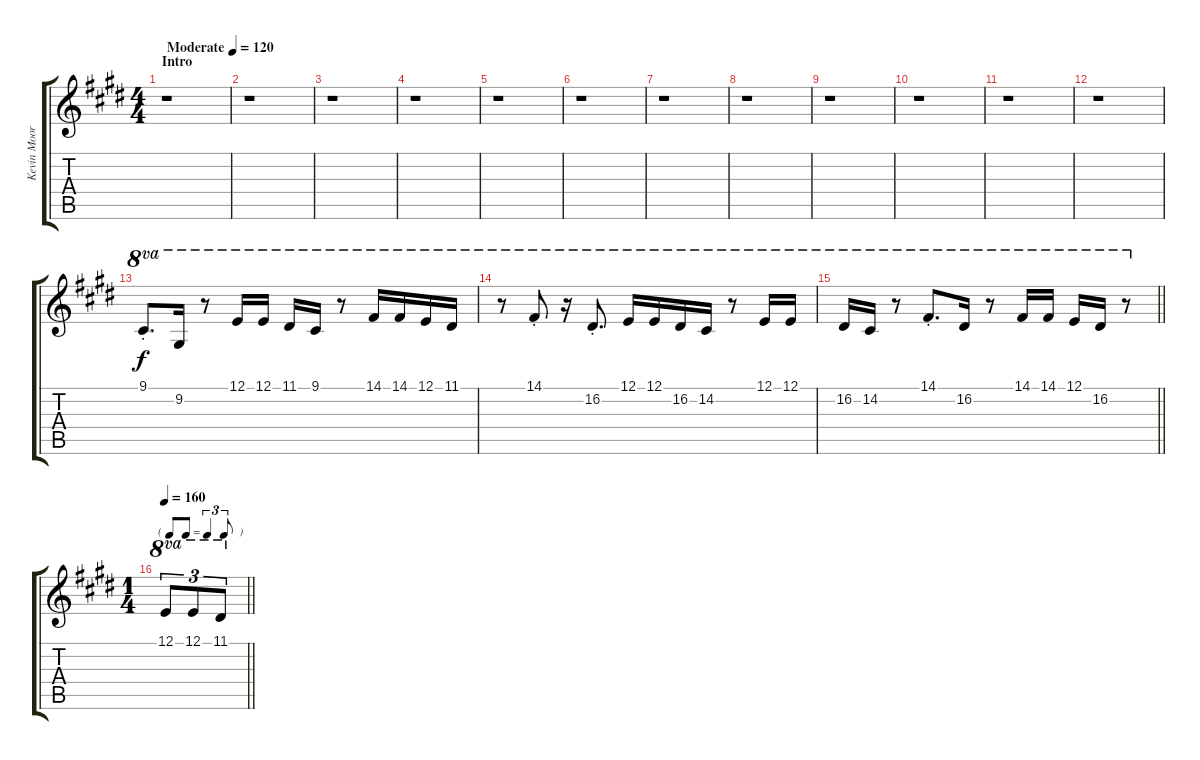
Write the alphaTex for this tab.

\track ("Kevin Moore I" "Kevin Moor") {instrument stringensemble1}
\staff {score tabs}
\tuning (E4 B3 G3 D3 A2 E2) {hide}
\ts (4 4)
\section ("" "Intro")
\tempo (120 "Moderate")
\clef g2
\ks e
r.1{dy f instrument stringensemble1} |
r.1 |
r.1 |
r.1 |
r.1 |
r.1 |
r.1 |
r.1 |
r.1 |
r.1 |
r.1 |
r.1 |
9.1{st}.8{d ot 8va} 9.2.16{ot 8va} r.8{ot 8va} 12.1.16{ot 8va} 12.1.16{ot 8va} 11.1.16{ot 8va} 9.1.16{ot 8va} r.8{ot 8va} 14.1.16{ot 8va} 14.1.16{ot 8va} 12.1.16{ot 8va} 11.1.16{ot 8va} |
r.8{ot 8va} 14.1{st}.8{ot 8va} r.16{ot 8va} 16.2{st}.8{d ot 8va} 12.1.16{ot 8va} 12.1.16{ot 8va} 16.2.16{ot 8va} 14.2.16{ot 8va} r.8{ot 8va} 12.1.16{ot 8va} 12.1.16{ot 8va} |
\barLineRight lightlight
16.2.16{ot 8va} 14.2.16{ot 8va} r.8{ot 8va} 14.1{st}.8{d ot 8va} 16.2.16{ot 8va} r.8{ot 8va} 14.1.16{ot 8va} 14.1.16{ot 8va} 12.1.16{ot 8va} 16.2.16{ot 8va} r.8{ot 8va} |
\ts (1 4)
\tf triplet8th
\tempo 160
\barLineRight lightlight
12.1.8{tu (3 2) ot 8va} 12.1.8{tu (3 2) ot 8va} 11.1.8{tu (3 2) ot 8va}
